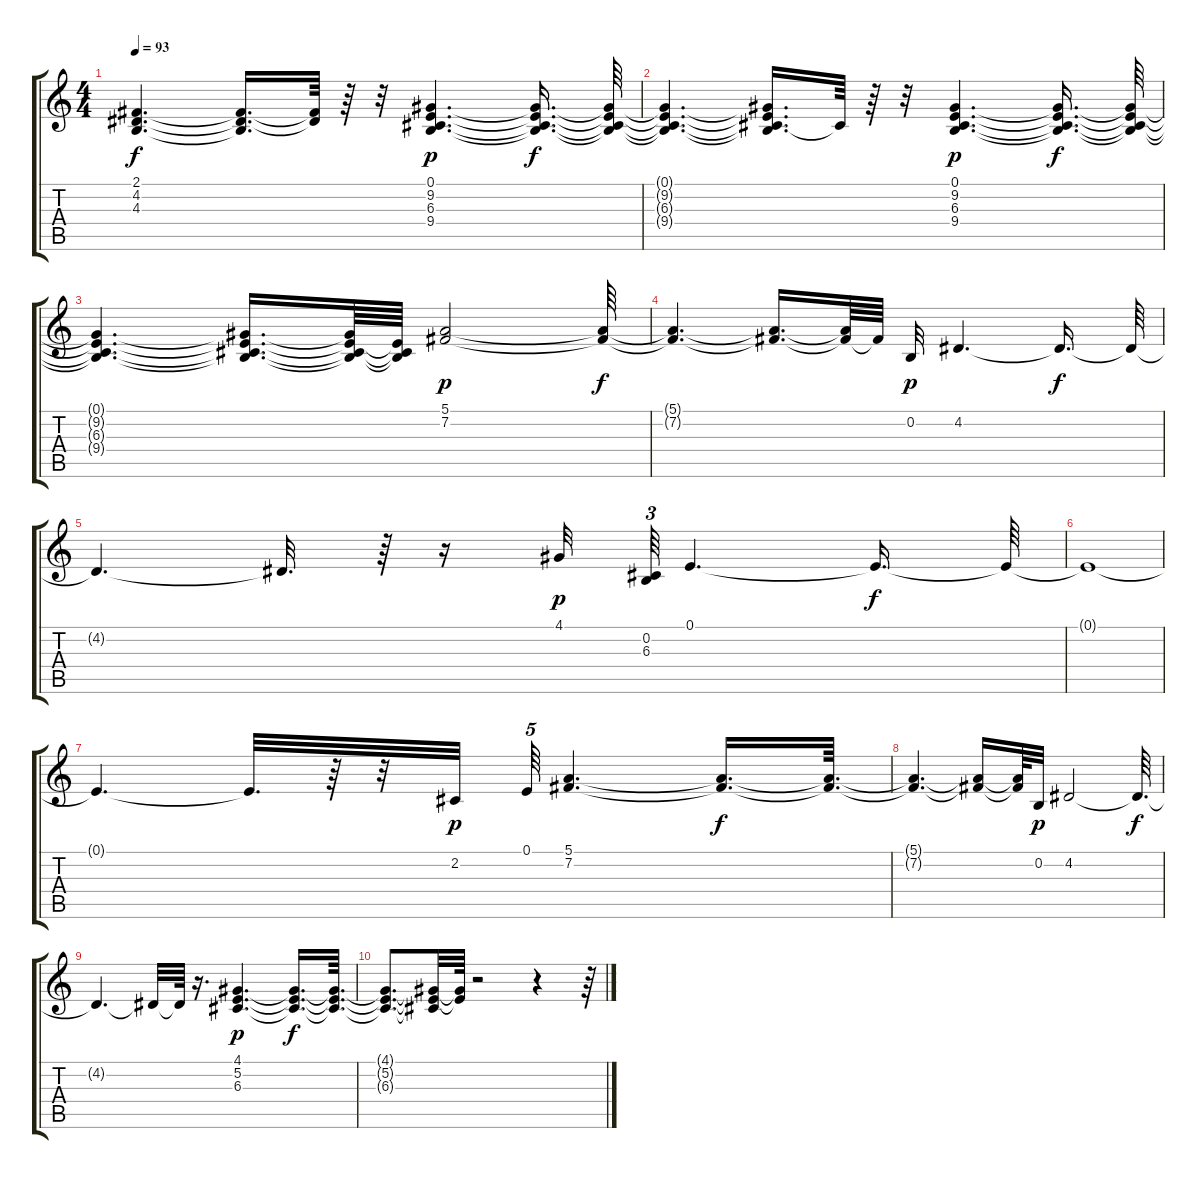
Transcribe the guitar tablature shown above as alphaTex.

\track "" {instrument synthvoice}
\staff {score tabs}
\tuning (E4 B3 G3 D3 A2 E2) {hide}
\ts (4 4)
\tempo 93
\clef g2
\ks c
(2.1{t} 4.2{t} 4.3{t}).4{d dy f} (2.1{t} 4.2{t} 4.3{t}).16{d} (2.1{t} 4.2{t}).64 r.64 r.32 (0.1 9.2 6.3 9.4).4{d dy p} (0.1{t} 9.2{t} 6.3{t} 9.4{t}).16{d dy f} (0.1{t} 9.2{t} 6.3{t} 9.4{t}).64 |
(0.1{t} 9.2{t} 6.3{t} 9.4{t}).4{d} (0.1{t} 9.2{t} 6.3{t} 9.4{t}).16{d} 6.3{t}.64 r.64 r.32 (0.1 9.2 6.3 9.4).4{d dy p} (0.1{t} 9.2{t} 6.3{t} 9.4{t}).16{d dy f} (0.1{t} 9.2{t} 6.3{t} 9.4{t}).64 |
(0.1{t} 9.2{t} 6.3{t} 9.4{t}).4{d} (0.1{t} 9.2{t} 6.3{t} 9.4{t}).16{d} (0.1{t} 9.2{t} 6.3{t} 9.4{t}).64 (0.1{t} 6.3{t} 9.4{t}).64 (5.1 7.2).2{dy p} (5.1{t} 7.2{t}).64{dy f} |
(5.1{t} 7.2{t}).4{d} (5.1{t} 7.2{t}).16{d} (5.1{t} 7.2{t}).64 7.2{t}.64 0.2.32{dy p} 4.2.4{d} 4.2{t}.16{d dy f} 4.2{t}.64 |
4.2{t}.4{d} 4.2{t}.32{d} r.64 r.16 4.1.32{dy p} (0.2 6.3).64{tu (3 2)} 0.1.4{d} 0.1{t}.16{d dy f} 0.1{t}.64 |
0.1{t}.1 |
0.1{t}.4{d} 0.1{t}.32{d} r.64 r.32 2.2.32{dy p} 0.1.64{tu (5 4)} (5.1 7.2).4{d} (5.1{t} 7.2{t}).16{d dy f} (5.1{t} 7.2{t}).64{d} |
(5.1{t} 7.2{t}).4{d} (5.1{t} 7.2{t}).16 (5.1{t} 7.2{t}).64 0.2.32{dy p} 4.2.2 4.2{t}.64{d dy f} |
4.2{t}.4{d} 4.2{t}.32 4.2{t}.64 r.16{d} (4.1 5.2 6.3).4{d dy p} (4.1{t} 5.2{t} 6.3{t}).16{d dy f} (4.1{t} 5.2{t} 6.3{t}).64{d} |
(4.1{t} 5.2{t} 6.3{t}).8{d} (4.1{t} 5.2{t} 6.3{t}).32 (4.1{t} 5.2{t}).64 r.2 r.4 r.64
